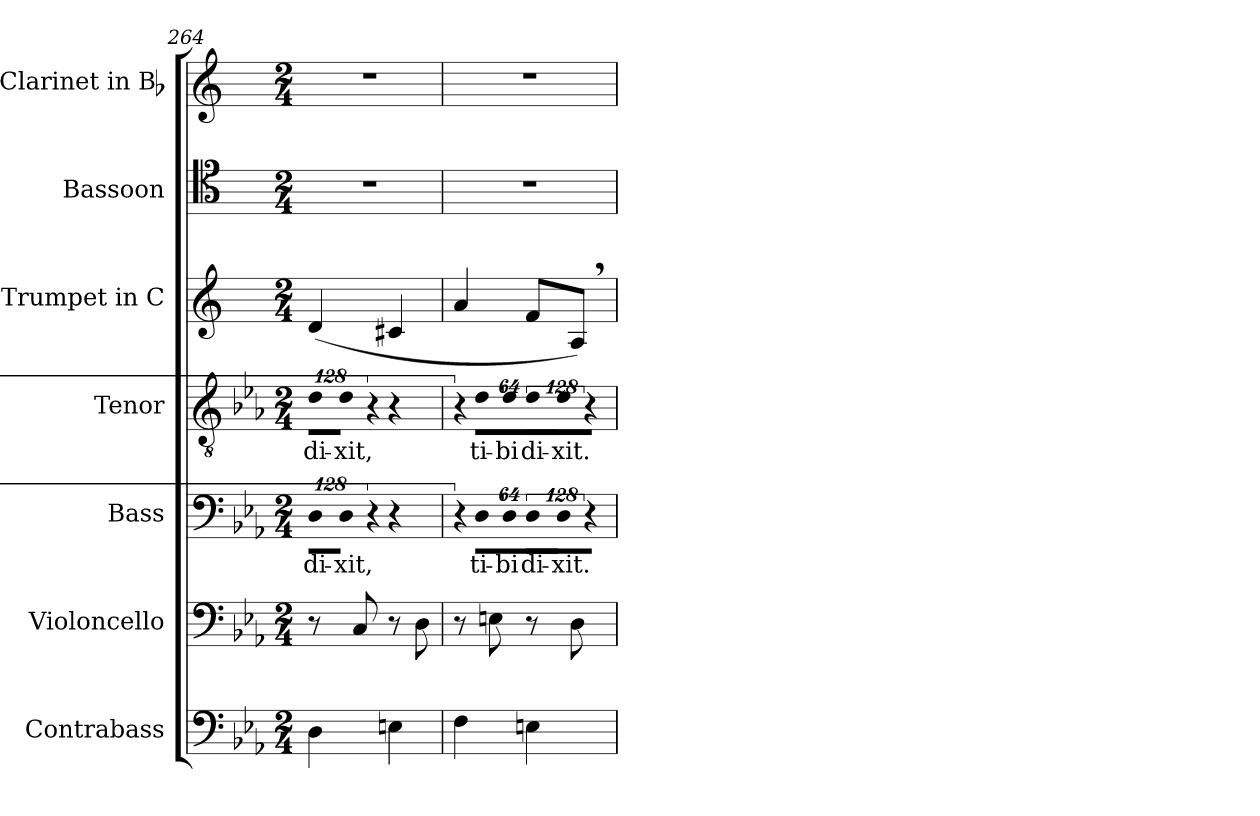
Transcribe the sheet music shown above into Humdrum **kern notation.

**kern	**kern	**kern	**text	**kern	**text	**kern	**kern	**kern
*part7	*part6	*part5	*part5	*part4	*part4	*part3	*part2	*part1
*staff7	*staff6	*staff5	*staff5	*staff4	*staff4	*staff3	*staff2	*staff1
*I"Contrabass	*I"Violoncello	*I"Bass	*	*I"Tenor	*	*I"Trumpet in C	*I"Bassoon	*I"Clarinet in Bb
*I'Cb.	*I'Vc.	*I'B.	*	*I'T.	*	*	*I'Bsn.	*I'Cl.
*clefF4	*clefF4	*clefF4	*	*clefGv2	*	*clefG2	*clefC4	*clefG2
*ITrd7c12	*	*	*	*ITrd7c12	*	*	*	*ITrd1c2
*k[b-e-a-]	*k[b-e-a-]	*k[b-e-a-]	*	*k[b-e-a-]	*	*k[]	*k[]	*k[b-e-]
*E-:	*E-:	*E-:	*	*E-:	*	*C:	*C:	*B-:
*M2/4	*M2/4	*M2/4	*	*M2/4	*	*M2/4	*M2/4	*M2/4
=264	=264	=264	=264	=264	=264	=264	=264	=264
!	!	!LO:N:vis=8	!	!	!	!	!	!
!	!	!	!LO:LY:b:color=#000000	!LO:N:vis=8	!	!	!	!
!	!	!	!	!	!LO:LY:b:color=#000000	!	!LO:N:vis=1	!LO:N:vis=1
4DDi\	8r	1024%85Di\L	di-	1024%85Di\L	di-	(4di/	2r	2r
!	!	!LO:N:vis=8	!	!	!	!	!	!
!	!	!	!LO:LY:b:color=#000000	!LO:N:vis=8	!	!	!	!
!	!	!	!	!	!LO:LY:b:color=#000000	!	!	!
.	.	1024%85Di\J	-xit,	1024%85Di\J	-xit,	.	.	.
.	8Ci/	.	.	.	.	.	.	.
!	!	!LO:N:vis=8	!	!LO:N:vis=8	!	!	!	!
.	.	512%43r	.	512%43r	.	.	.	.
4EEni\	8r	4r	.	4r	.	4c#Xi/	.	.
.	8Di\	.	.	.	.	.	.	.
=265	=265	=265	=265	=265	=265	=265	=265	=265
!	!	!LO:N:vis=8	!	!LO:N:vis=8	!	!	!LO:N:vis=1	!LO:N:vis=1
4FFi\	8r	1024%85r	.	1024%85r	.	4ai/	2r	2r
!	!	!LO:N:vis=8	!	!	!	!	!	!
!	!	!	!LO:LY:b:color=#000000	!LO:N:vis=8	!	!	!	!
!	!	!	!	!	!LO:LY:b:color=#000000	!	!	!
.	.	1024%85Di\L	ti-	1024%85Di\L	ti-	.	.	.
.	8Eni\	.	.	.	.	.	.	.
!	!	!LO:N:vis=8	!	!	!	!	!	!
!	!	!	!LO:LY:b:color=#000000	!LO:N:vis=8	!	!	!	!
!	!	!	!	!	!LO:LY:b:color=#000000	!	!	!
.	.	512%43Di\J	-bi	512%43Di\J	-bi	.	.	.
!	!	!LO:N:vis=8	!	!	!	!	!	!
!	!	!	!LO:LY:b:color=#000000	!LO:N:vis=8	!	!	!	!
!	!	!	!	!	!LO:LY:b:color=#000000	!	!	!
4EEni\	8r	1024%85Di\L	di-	1024%85Di\L	di-	8fi/L	.	.
!	!	!LO:N:vis=8	!	!	!	!	!	!
!	!	!	!LO:LY:b:color=#000000	!LO:N:vis=8	!	!	!	!
!	!	!	!	!	!LO:LY:b:color=#000000	!	!	!
.	.	1024%85Di\J	-xit.	1024%85Di\J	-xit.	.	.	.
.	8Di\	.	.	.	.	8A,i/J)	.	.
!	!	!LO:N:vis=8	!	!LO:N:vis=8	!	!	!	!
.	.	512%43r	.	512%43r	.	.	.	.
=	=	=	=	=	=	=	=	=
*-	*-	*-	*-	*-	*-	*-	*-	*-
